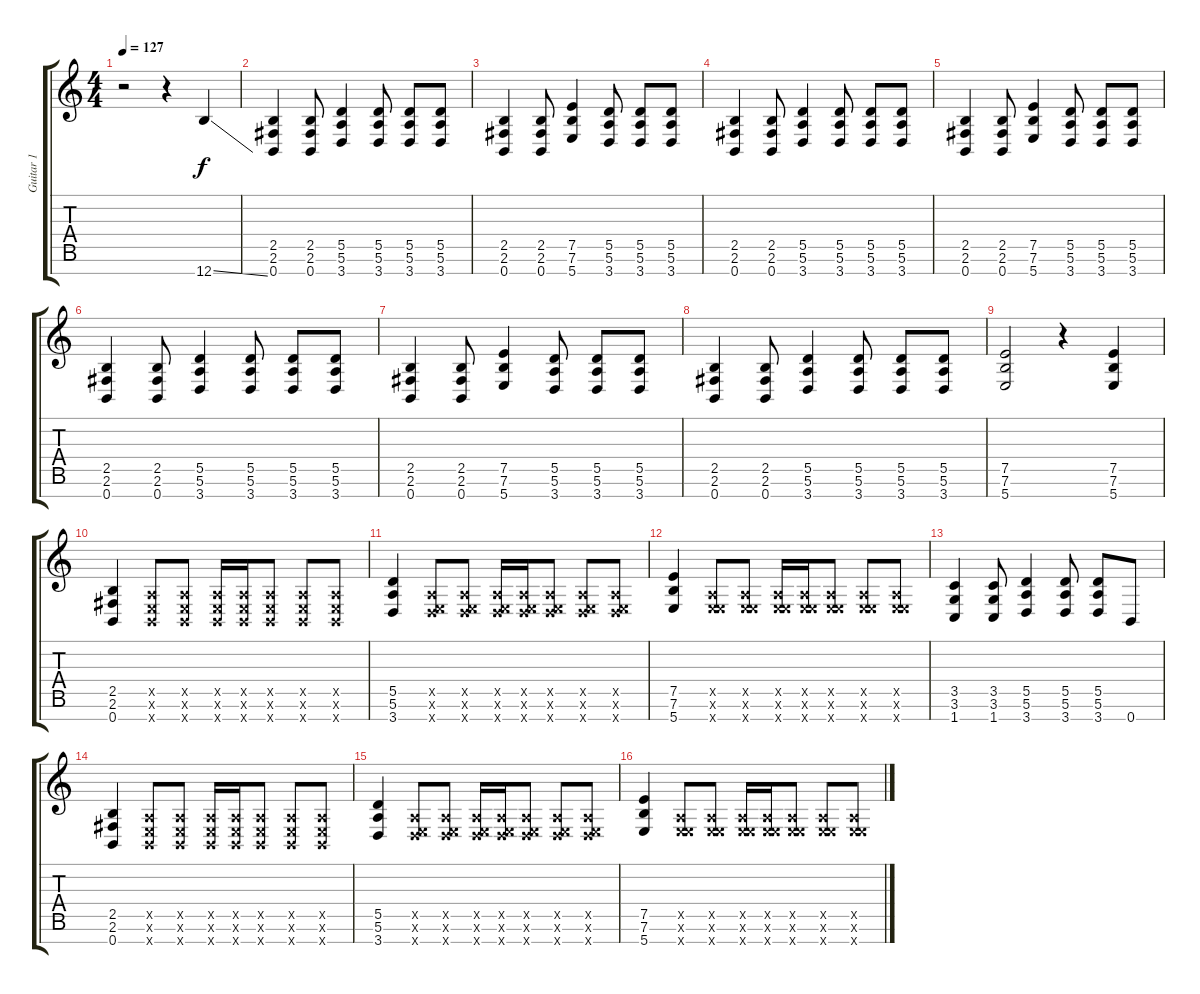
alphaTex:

\track ("Guitar 1" "Guitar 1") {instrument distortionguitar}
\staff {score tabs}
\tuning (E4 B3 G3 D3 A2 E2 B1) {hide}
\ts (4 4)
\tempo 127
\clef g2
\ks c
r.2{dy f instrument distortionguitar} r.4 12.7{ss}.4 |
(2.5 2.6 0.7).4 (2.5 2.6 0.7).8 (5.5 5.6 3.7).4 (5.5 5.6 3.7).8 (5.5 5.6 3.7).8 (5.5 5.6 3.7).8 |
(2.5 2.6 0.7).4 (2.5 2.6 0.7).8 (7.5 7.6 5.7).4 (5.5 5.6 3.7).8 (5.5 5.6 3.7).8 (5.5 5.6 3.7).8 |
(2.5 2.6 0.7).4 (2.5 2.6 0.7).8 (5.5 5.6 3.7).4 (5.5 5.6 3.7).8 (5.5 5.6 3.7).8 (5.5 5.6 3.7).8 |
(2.5 2.6 0.7).4 (2.5 2.6 0.7).8 (7.5 7.6 5.7).4 (5.5 5.6 3.7).8 (5.5 5.6 3.7).8 (5.5 5.6 3.7).8 |
(2.5 2.6 0.7).4 (2.5 2.6 0.7).8 (5.5 5.6 3.7).4 (5.5 5.6 3.7).8 (5.5 5.6 3.7).8 (5.5 5.6 3.7).8 |
(2.5 2.6 0.7).4 (2.5 2.6 0.7).8 (7.5 7.6 5.7).4 (5.5 5.6 3.7).8 (5.5 5.6 3.7).8 (5.5 5.6 3.7).8 |
(2.5 2.6 0.7).4 (2.5 2.6 0.7).8 (5.5 5.6 3.7).4 (5.5 5.6 3.7).8 (5.5 5.6 3.7).8 (5.5 5.6 3.7).8 |
(7.5 7.6 5.7).2 r.4 (7.5 7.6 5.7).4 |
(2.5 2.6 0.7).4 (0.5{x} 0.6{x} 0.7{x}).8 (0.5{x} 0.6{x} 0.7{x}).8 (0.5{x} 0.6{x} 0.7{x}).16 (0.5{x} 0.6{x} 0.7{x}).16 (0.5{x} 0.6{x} 0.7{x}).8 (0.5{x} 0.6{x} 0.7{x}).8 (0.5{x} 0.6{x} 0.7{x}).8 |
(5.5 5.6 3.7).4 (0.5{x} 0.6{x} 3.7{x}).8 (0.5{x} 0.6{x} 3.7{x}).8 (0.5{x} 0.6{x} 3.7{x}).16 (0.5{x} 0.6{x} 3.7{x}).16 (0.5{x} 0.6{x} 3.7{x}).8 (0.5{x} 0.6{x} 3.7{x}).8 (0.5{x} 0.6{x} 3.7{x}).8 |
(7.5 7.6 5.7).4 (0.5{x} 0.6{x} 5.7{x}).8 (0.5{x} 0.6{x} 5.7{x}).8 (0.5{x} 0.6{x} 5.7{x}).16 (0.5{x} 0.6{x} 5.7{x}).16 (0.5{x} 0.6{x} 5.7{x}).8 (0.5{x} 0.6{x} 5.7{x}).8 (0.5{x} 0.6{x} 5.7{x}).8 |
(3.5 3.6 1.7).4 (3.5 3.6 1.7).8 (5.5 5.6 3.7).4 (5.5 5.6 3.7).8 (5.5 5.6 3.7).8 0.7.8 |
(2.5 2.6 0.7).4 (0.5{x} 0.6{x} 0.7{x}).8 (0.5{x} 0.6{x} 0.7{x}).8 (0.5{x} 0.6{x} 0.7{x}).16 (0.5{x} 0.6{x} 0.7{x}).16 (0.5{x} 0.6{x} 0.7{x}).8 (0.5{x} 0.6{x} 0.7{x}).8 (0.5{x} 0.6{x} 0.7{x}).8 |
(5.5 5.6 3.7).4 (0.5{x} 0.6{x} 3.7{x}).8 (0.5{x} 0.6{x} 3.7{x}).8 (0.5{x} 0.6{x} 3.7{x}).16 (0.5{x} 0.6{x} 3.7{x}).16 (0.5{x} 0.6{x} 3.7{x}).8 (0.5{x} 0.6{x} 3.7{x}).8 (0.5{x} 0.6{x} 3.7{x}).8 |
(7.5 7.6 5.7).4 (0.5{x} 0.6{x} 5.7{x}).8 (0.5{x} 0.6{x} 5.7{x}).8 (0.5{x} 0.6{x} 5.7{x}).16 (0.5{x} 0.6{x} 5.7{x}).16 (0.5{x} 0.6{x} 5.7{x}).8 (0.5{x} 0.6{x} 5.7{x}).8 (0.5{x} 0.6{x} 5.7{x}).8
